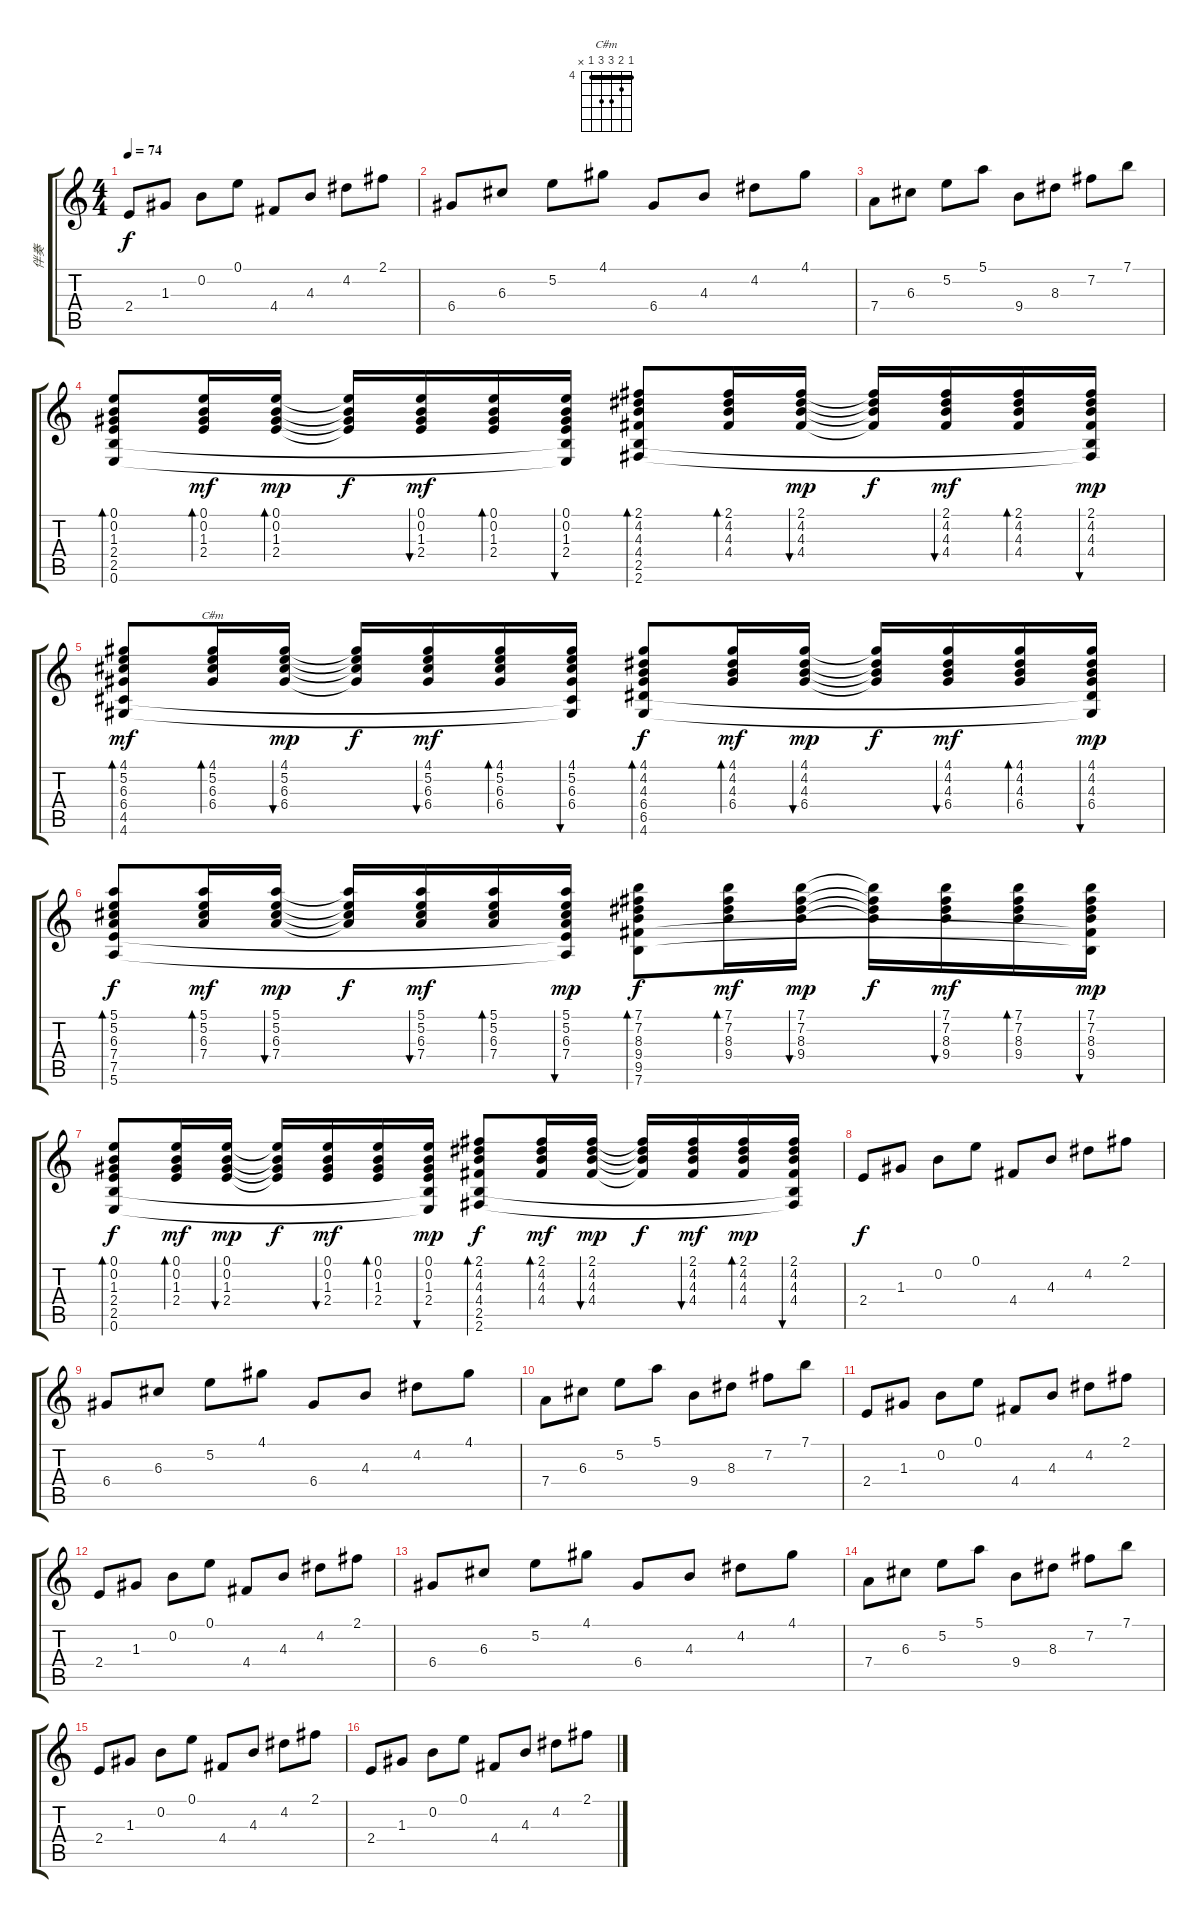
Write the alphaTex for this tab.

\track ("伴奏" "伴奏") {instrument acousticguitarsteel}
\staff {score tabs}
\tuning (E4 B3 G3 D3 A2 E2) {hide}
\chord ("C#m" 4 5 6 6 4 x) {firstfret 4 barre 4}
\ts (4 4)
\tempo 74
\clef g2
\ks c
2.4.8{dy f} 1.3.8 0.2.8 0.1.8 4.4.8 4.3.8 4.2.8 2.1.8 |
6.4.8 6.3.8 5.2.8 4.1.8 6.4.8 4.3.8 4.2.8 4.1.8 |
7.4.8 6.3.8 5.2.8 5.1.8 9.4.8 8.3.8 7.2.8 7.1.8 |
(0.1 0.2 1.3 2.4 2.5 0.6).8{bd 120 instrument acousticguitarsteel} (0.1 0.2 1.3 2.4).16{bd 30 dy mf} (0.1 0.2 1.3 2.4).16{bd 30 dy mp} (0.1{t} 0.2{t} 1.3{t} 2.4{t}).16{dy f} (0.1 0.2 1.3 2.4).16{bu 60 dy mf} (0.1 0.2 1.3 2.4).16{bd 60} (0.1 0.2 1.3 2.4 2.5{t} 0.6{t}).16{bu 60} (2.1 4.2 4.3 4.4 2.5 2.6).8{bd 60} (2.1 4.2 4.3 4.4).16{bd 60} (2.1 4.2 4.3 4.4).16{bu 60 dy mp} (2.1{t} 4.2{t} 4.3{t} 4.4{t}).16{dy f} (2.1 4.2 4.3 4.4).16{bu 60 dy mf} (2.1 4.2 4.3 4.4).16{bd 60} (2.1 4.2 4.3 4.4 2.5{t} 2.6{t}).16{bu 60 dy mp} |
(4.1 5.2 6.3 6.4 4.5 4.6).8{bd 60 dy mf} (4.1 5.2 6.3 6.4).16{bd 60 ch "C#m"} (4.1 5.2 6.3 6.4).16{bu 60 dy mp} (4.1{t} 5.2{t} 6.3{t} 6.4{t}).16{dy f} (4.1 5.2 6.3 6.4).16{bu 60 dy mf} (4.1 5.2 6.3 6.4).16{bd 60} (4.1 5.2 6.3 6.4 4.5{t} 4.6{t}).16{bu 60} (4.1 4.2 4.3 6.4 6.5 4.6).8{bd 60 dy f} (4.1 4.2 4.3 6.4).16{bd 60 dy mf} (4.1 4.2 4.3 6.4).16{bu 60 dy mp} (4.1{t} 4.2{t} 4.3{t} 6.4{t}).16{dy f} (4.1 4.2 4.3 6.4).16{bu 60 dy mf} (4.1 4.2 4.3 6.4).16{bd 60} (4.1 4.2 4.3 6.4 6.5{t} 4.6{t}).16{bu 60 dy mp} |
(5.1 5.2 6.3 7.4 7.5 5.6).8{bd 60 dy f} (5.1 5.2 6.3 7.4).16{bd 60 dy mf} (5.1 5.2 6.3 7.4).16{bu 60 dy mp} (5.1{t} 5.2{t} 6.3{t} 7.4{t}).16{dy f} (5.1 5.2 6.3 7.4).16{bu 60 dy mf} (5.1 5.2 6.3 7.4).16{bd 60} (5.1 5.2 6.3 7.4 7.5{t} 5.6{t}).16{bu 60 dy mp} (7.1 7.2 8.3 9.4 9.5 7.6).8{bd 60 dy f} (7.1 7.2 8.3 9.4).16{bd 60 dy mf} (7.1 7.2 8.3 9.4).16{bu 60 dy mp} (7.1{t} 7.2{t} 8.3{t} 9.4{t}).16{dy f} (7.1 7.2 8.3 9.4).16{bu 60 dy mf} (7.1 7.2 8.3 9.4).16{bd 60} (7.1 7.2 8.3 9.4 9.5{t} 7.6{t}).16{bu 60 dy mp} |
(0.1 0.2 1.3 2.4 2.5 0.6).8{bd 60 dy f} (0.1 0.2 1.3 2.4).16{bd 60 dy mf} (0.1 0.2 1.3 2.4).16{bu 60 dy mp} (0.1{t} 0.2{t} 1.3{t} 2.4{t}).16{dy f} (0.1 0.2 1.3 2.4).16{bu 60 dy mf} (0.1 0.2 1.3 2.4).16{bd 60} (0.1 0.2 1.3 2.4 2.5{t} 0.6{t}).16{bu 60 dy mp} (2.1 4.2 4.3 4.4 2.5 2.6).8{bd 60 dy f} (2.1 4.2 4.3 4.4).16{bd 60 dy mf} (2.1 4.2 4.3 4.4).16{bu 60 dy mp} (2.1{t} 4.2{t} 4.3{t} 4.4{t}).16{dy f} (2.1 4.2 4.3 4.4).16{bu 60 dy mf} (2.1 4.2 4.3 4.4).16{bd 60 dy mp} (2.1 4.2 4.3 4.4 2.5{t} 2.6{t}).16{bu 60} |
2.4.8{dy f instrument electricguitarclean} 1.3.8 0.2.8 0.1.8 4.4.8 4.3.8 4.2.8 2.1.8 |
6.4.8 6.3.8 5.2.8 4.1.8 6.4.8 4.3.8 4.2.8 4.1.8 |
7.4.8 6.3.8 5.2.8 5.1.8 9.4.8 8.3.8 7.2.8 7.1.8 |
2.4.8 1.3.8 0.2.8 0.1.8 4.4.8 4.3.8 4.2.8 2.1.8 |
2.4.8 1.3.8 0.2.8 0.1.8 4.4.8 4.3.8 4.2.8 2.1.8 |
6.4.8 6.3.8 5.2.8 4.1.8 6.4.8 4.3.8 4.2.8 4.1.8 |
7.4.8 6.3.8 5.2.8 5.1.8 9.4.8 8.3.8 7.2.8 7.1.8 |
2.4.8 1.3.8 0.2.8 0.1.8 4.4.8 4.3.8 4.2.8 2.1.8 |
2.4.8 1.3.8 0.2.8 0.1.8 4.4.8 4.3.8 4.2.8 2.1.8
